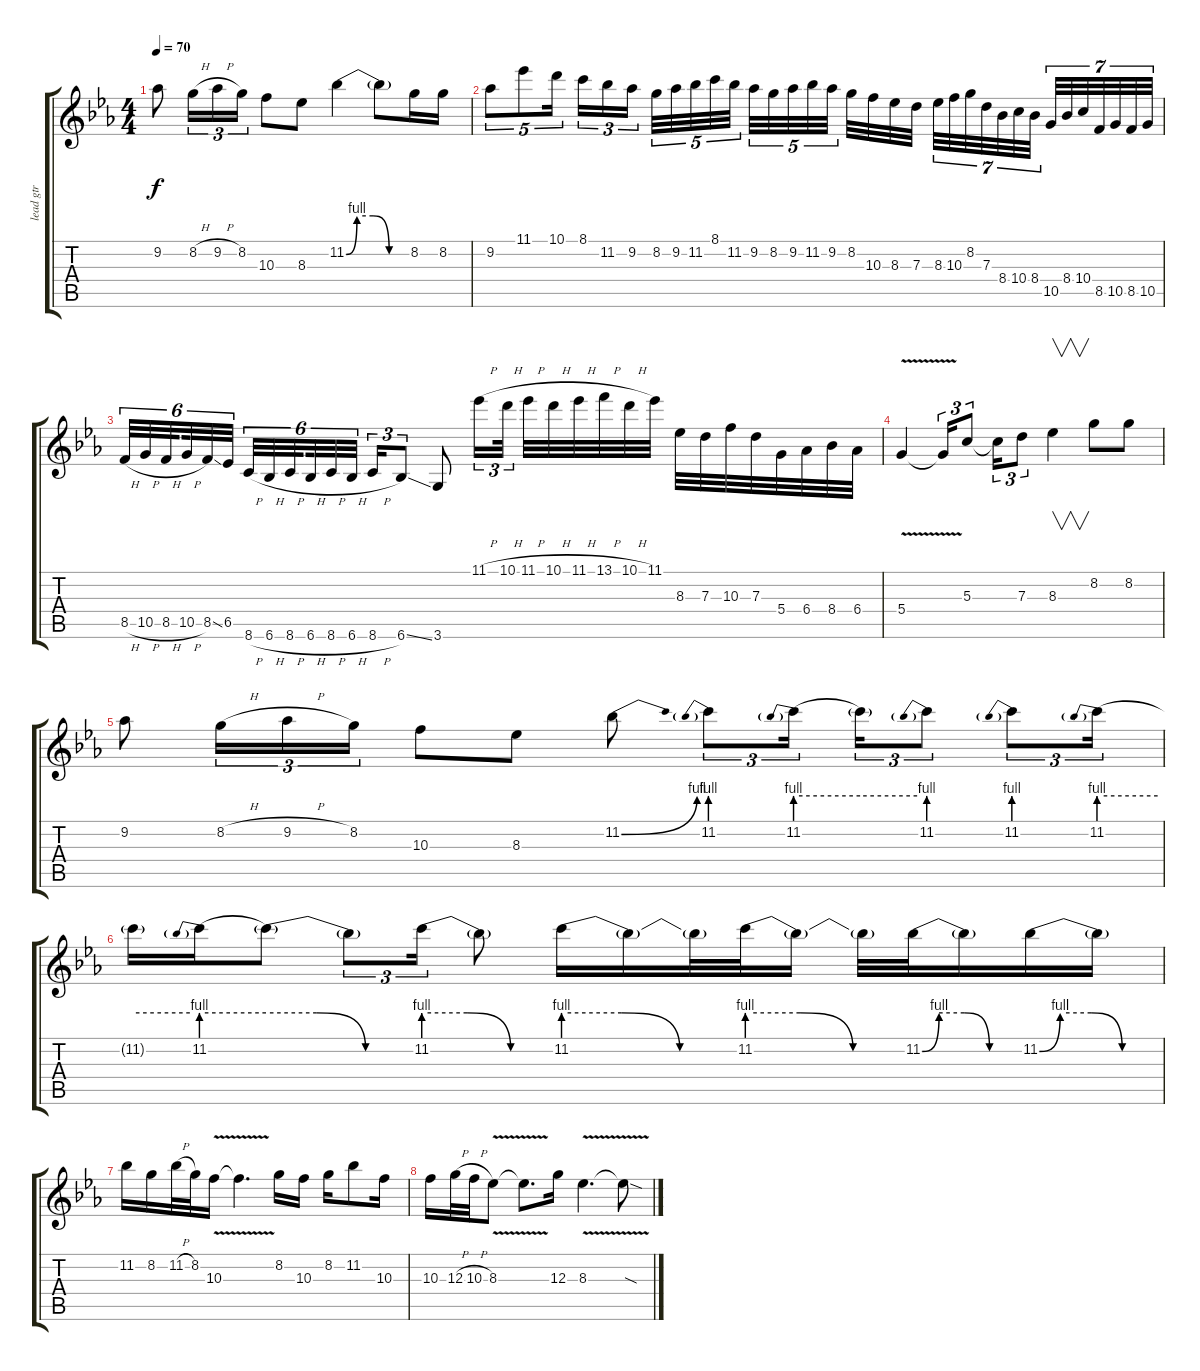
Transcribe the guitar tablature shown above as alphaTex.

\track ("lead gtr" "lead gtr") {instrument distortionguitar}
\staff {score tabs}
\tuning (E4 B3 G3 D3 A2 E2) {hide}
\ts (4 4)
\tempo 70
\clef g2
\ks eb
9.2.8{dy f} 8.2{h}.16{tu (3 2)} 9.2{h}.16{tu (3 2)} 8.2.16{tu (3 2)} 10.3.8 8.3.8 11.2{be (custom 0 0 10 4 25 4 40 0 60 0)}.4 11.2{t}.8 8.2.16 8.2.16 |
9.2.8{tu (5 4)} 11.1.8{tu (5 4)} 10.1.16{tu (5 4)} 8.1.16{tu (3 2)} 11.2.16{tu (3 2)} 9.2.16{tu (3 2) beam splitsecondary} 8.2.32{tu (5 4)} 9.2.32{tu (5 4)} 11.2.32{tu (5 4)} 8.1.32{tu (5 4)} 11.2.32{tu (5 4)} 9.2.32{tu (5 4)} 8.2.32{tu (5 4)} 9.2.32{tu (5 4)} 11.2.32{tu (5 4)} 9.2.32{tu (5 4) beam splitsecondary} 8.2.32 10.3.32 8.3.32 7.3.32 8.3.32{tu (7 4)} 10.3.32{tu (7 4)} 8.2.32{tu (7 4)} 7.3.32{tu (7 4)} 8.4.32{tu (7 4)} 10.4.32{tu (7 4)} 8.4.32{tu (7 4) beam splitsecondary} 10.5.32{tu (7 4)} 8.4.32{tu (7 4)} 10.4.32{tu (7 4)} 8.5.32{tu (7 4)} 10.5.32{tu (7 4)} 8.5.32{tu (7 4)} 10.5.32{tu (7 4)} |
8.5{h}.32{tu (6 4)} 10.5{h}.32{tu (6 4)} 8.5{h}.32{tu (6 4) beam splitsecondary} 10.5{h}.32{tu (6 4)} 8.5{ss}.32{tu (6 4)} 6.5.32{tu (6 4) beam splitsecondary} 8.6{h}.32{tu (6 4)} 6.6{h}.32{tu (6 4)} 8.6{h}.32{tu (6 4) beam splitsecondary} 6.6{h}.32{tu (6 4)} 8.6{h}.32{tu (6 4)} 6.6{h}.32{tu (6 4)} 8.6{h}.16{tu (3 2)} 6.6{ss}.8{tu (3 2)} 3.6.8 11.1{h}.16{tu (3 2)} 10.1{h}.32{tu (3 2) beam splitsecondary} 11.1{h}.32 10.1{h}.32 11.1{h}.32 13.1{h}.32 10.1{h}.32 11.1.32 8.3.32 7.3.32 10.3.32 7.3.32 5.4.32 6.4.32 8.4.32 6.4.32 |
5.4{v}.4 5.4{t}.16{tu (3 2)} 5.3.8{tu (3 2)} 5.3{t}.16{tu (3 2)} 7.3.8{tu (3 2)} 8.3.4{v} 8.2.8 8.2.8 |
9.2.8 8.2{h}.16{tu (3 2)} 9.2{h}.16{tu (3 2)} 8.2.16{tu (3 2)} 10.3.8 8.3.8 11.2{be (bend 0 0 60 4)}.8 11.2{be (prebend 0 4 60 4)}.8{tu (3 2)} 11.2{be (prebend 0 4 60 4)}.16{tu (3 2)} 11.2{be (hold 0 4 60 4) t}.16{tu (3 2)} 11.2{be (prebend 0 4 60 4)}.8{tu (3 2)} 11.2{be (prebend 0 4 60 4)}.8{tu (3 2)} 11.2{be (prebend 0 4 60 4)}.16{tu (3 2)} |
11.2{be (hold 0 4 60 4) t}.16 11.2{be (prebend 0 4 60 4)}.16 11.2{be (custom 0 4 20 4 40 0 60 0) t}.8 11.2{t}.8{tu (3 2)} 11.2{be (custom 0 4 20 4 40 0 60 0)}.16{tu (3 2)} 11.2{t}.8 11.2{be (custom 0 4 20 4 40 0 60 0)}.16 11.2{t}.16 11.2{t}.32 11.2{be (custom 0 4 20 4 40 0 60 0)}.32 11.2{t}.16 11.2{t}.32 11.2{be (custom 0 0 10 4 25 4 40 0 60 0)}.32 11.2{t}.16 11.2{be (custom 0 0 10 4 25 4 40 0 60 0)}.16 11.2{t}.16 |
11.2.16 8.2.16 11.2{h}.32 8.2.32 10.3{v}.16 10.3{v t}.4{d} 8.2.16 10.3.16 8.2.16 11.2.8 10.3.16 |
10.3.16 12.3{h}.32 10.3{h}.32 8.3{v}.8 8.3{v t}.8{d} 12.3.16 8.3{v}.4{d} 8.3{sod t}.8
